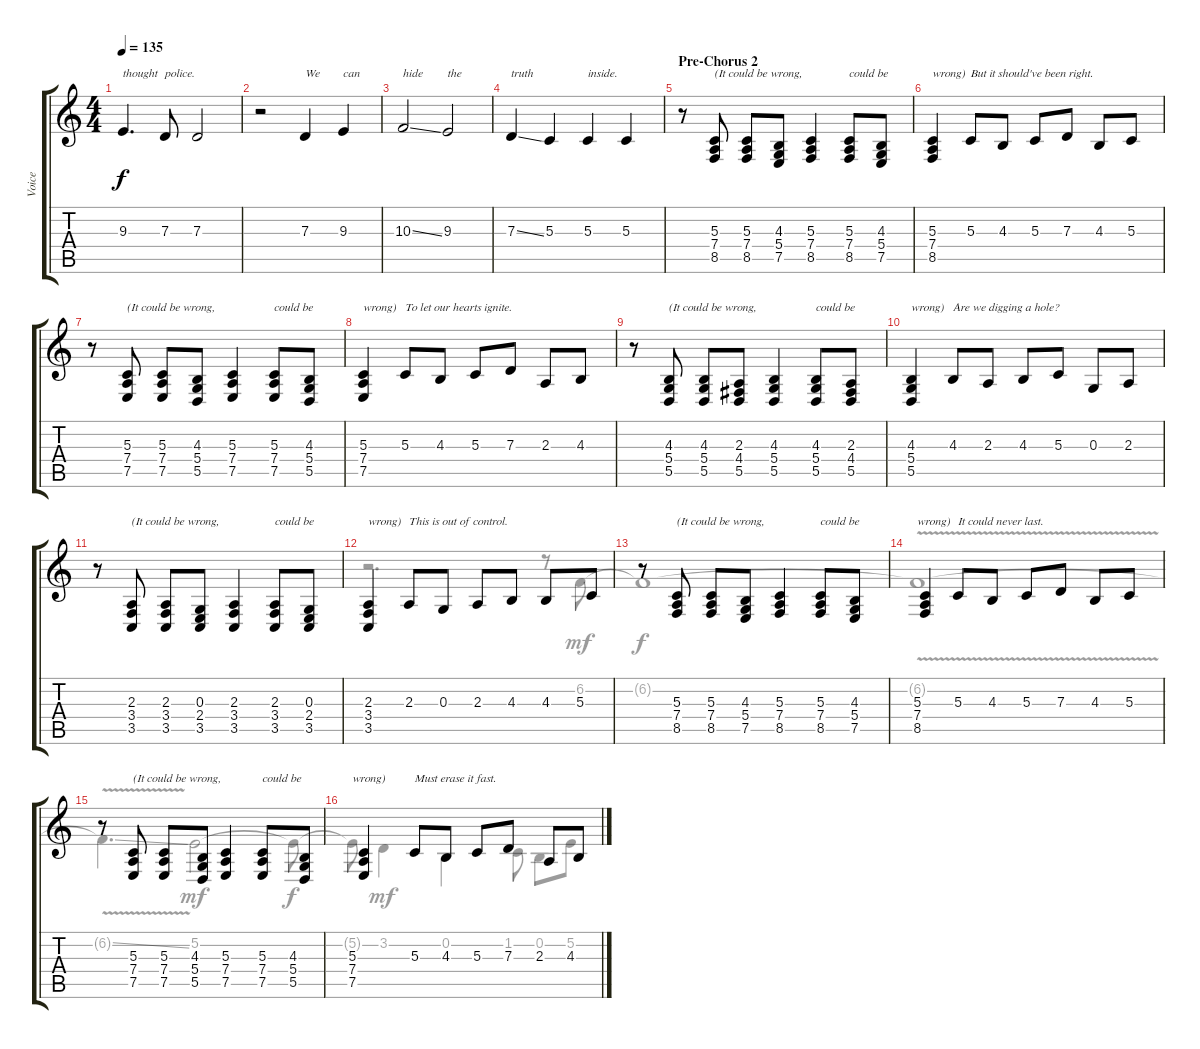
\track ("Voice" "Voice") {instrument altosax}
\staff {score tabs}
\tuning (E4 B3 G3 D3 A2 E2) {hide}
\voice
\ts (4 4)
\tempo 135
\clef g2
\ks c
9.3.4{d txt "thought" dy f} 7.3.8{txt "police."} 7.3.2 |
r.2 7.3.4{txt "We"} 9.3.4{txt "can"} |
10.3{ss}.2{txt "hide"} 9.3.2{txt "the"} |
7.3{ss}.4{txt "truth"} 5.3.4 5.3.4{txt "inside."} 5.3.4 |
\section ("" "Pre-Chorus 2")
r.8 (5.3 7.4 8.5).8{txt "(It could be wrong,"} (5.3 7.4 8.5).8 (4.3 5.4 7.5).8 (5.3 7.4 8.5).4 (5.3 7.4 8.5).8{txt "could be"} (4.3 5.4 7.5).8 |
(5.3 7.4 8.5).4{txt "wrong)"} 5.3.8{txt "But it should've been right."} 4.3.8 5.3.8 7.3.8 4.3.8 5.3.8 |
r.8 (5.3 7.4 7.5).8{txt "(It could be wrong,"} (5.3 7.4 7.5).8 (4.3 5.4 5.5).8 (5.3 7.4 7.5).4 (5.3 7.4 7.5).8{txt "could be"} (4.3 5.4 5.5).8 |
(5.3 7.4 7.5).4{txt "wrong)"} 5.3.8{txt "To let our hearts ignite."} 4.3.8 5.3.8 7.3.8 2.3.8 4.3.8 |
r.8 (4.3 5.4 5.5).8{txt "(It could be wrong,"} (4.3 5.4 5.5).8 (2.3 4.4 5.5).8 (4.3 5.4 5.5).4 (4.3 5.4 5.5).8{txt "could be"} (2.3 4.4 5.5).8 |
(4.3 5.4 5.5).4{txt "wrong)"} 4.3.8{txt "Are we digging a hole?"} 2.3.8 4.3.8 5.3.8 0.3.8 2.3.8 |
r.8 (2.3 3.4 3.5).8{txt "(It could be wrong,"} (2.3 3.4 3.5).8 (0.3 2.4 3.5).8 (2.3 3.4 3.5).4 (2.3 3.4 3.5).8{txt "could be"} (0.3 2.4 3.5).8 |
(2.3 3.4 3.5).4{txt "wrong)"} 2.3.8{txt "This is out of control."} 0.3.8 2.3.8 4.3.8 4.3.8 5.3.8 |
r.8 (5.3 7.4 8.5).8{txt "(It could be wrong,"} (5.3 7.4 8.5).8 (4.3 5.4 7.5).8 (5.3 7.4 8.5).4 (5.3 7.4 8.5).8{txt "could be"} (4.3 5.4 7.5).8 |
(5.3 7.4 8.5).4{txt "wrong)"} 5.3.8{txt "It could never last."} 4.3.8 5.3.8 7.3.8 4.3.8 5.3.8 |
r.8 (5.3 7.4 7.5).8{txt "(It could be wrong,"} (5.3 7.4 7.5).8 (4.3 5.4 5.5).8 (5.3 7.4 7.5).4 (5.3 7.4 7.5).8{txt "could be"} (4.3 5.4 5.5).8 |
(5.3 7.4 7.5).4{txt "wrong)"} 5.3.8{txt "Must erase it fast."} 4.3.8 5.3.8 7.3.8 2.3.8 4.3.8
\voice
\clef g2
\ottava regular
\simile none
\ks c
|
|
|
|
|
|
|
|
|
|
|
r.2{d} r.8 6.2.8{dy mf} |
6.2{t}.1{dy f} |
6.2{v t}.1 |
6.2{ss t}.4{d} 5.2.2{dy mf} 5.2{t}.8{dy f} |
5.2{t}.8 3.2.4{dy mf} 0.2.4 1.2.8 0.2.8 5.2.8
